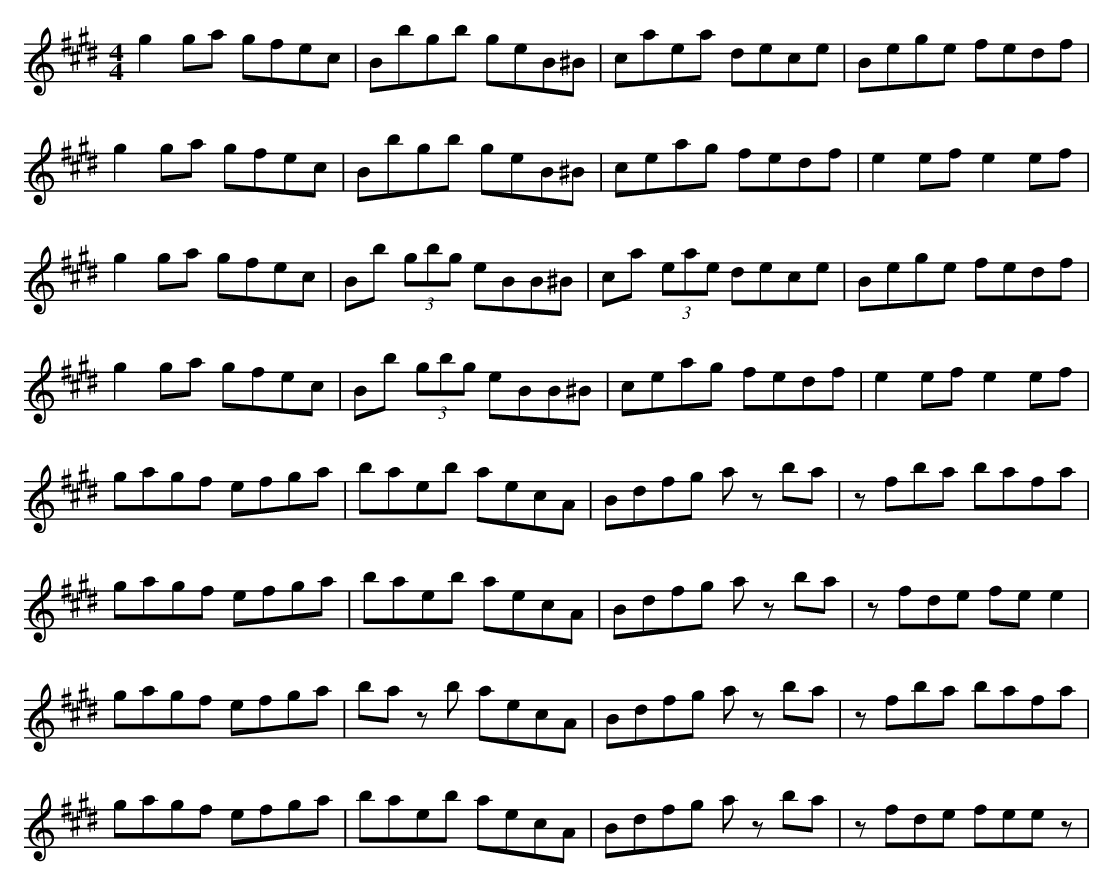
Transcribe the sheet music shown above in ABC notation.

X:1
M:4/4
K:E
g2 ga gfec|Bbgb geB^B|caea dece|Bege fedf|
g2 ga gfec|Bbgb geB^B|ceag fedf|e2 ef e2 ef|
g2 ga gfec|Bb (3gbg eBB^B|ca (3eae dece|Bege fedf|
g2 ga gfec|Bb (3gbg eBB^B|ceag fedf|e2 ef e2 ef|
gagf efga|baeb aecA|Bdfg a z ba|z fba bafa|
gagf efga|baeb aecA|Bdfg a z ba|z fde fe e2|
gagf efga|ba z b aecA|Bdfg a z ba|z fba bafa|
gagf efga|baeb aecA|Bdfg a z ba|z fde fee z|
